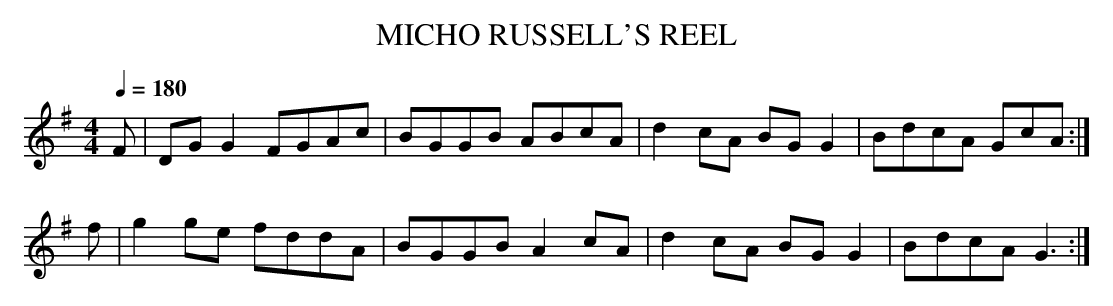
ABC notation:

X:1
T:MICHO RUSSELL'S REEL
M:4/4
L:1/8
Q:1/4=180
K:G
F|DGG2 FGAc|BGGB ABcA|d2cA BGG2|BdcA GcA :|
f|g2 ge fddA|BGGB A2 cA|d2 cA BG G2|BdcA G3:|
